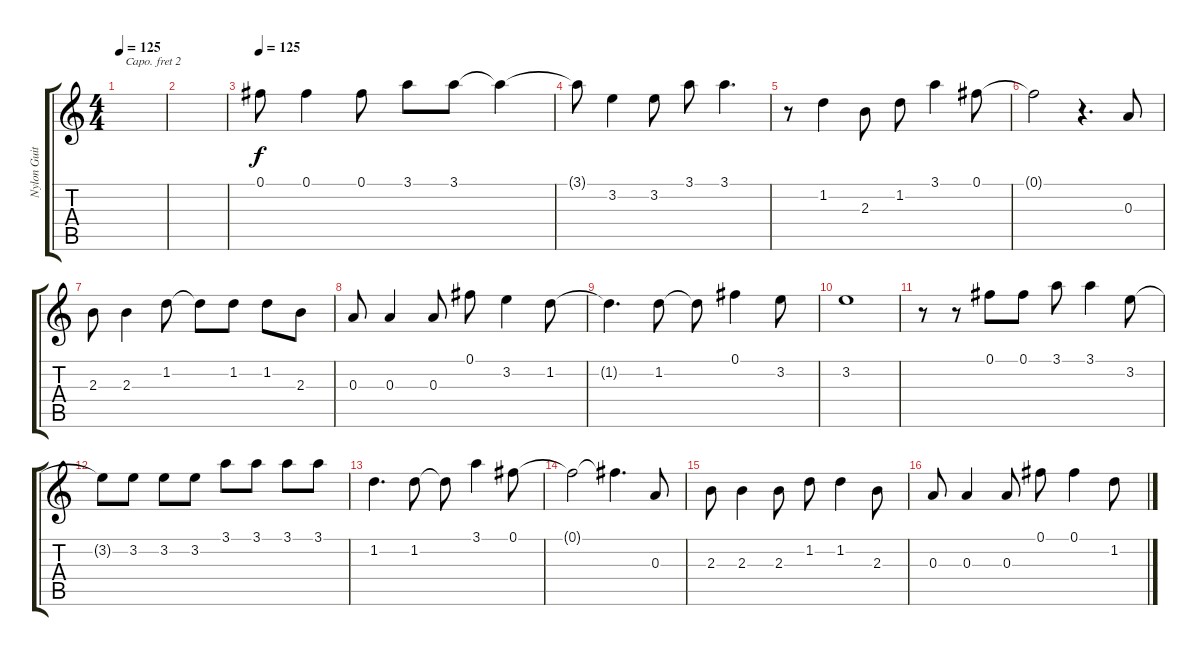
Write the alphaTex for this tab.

\track ("Nylon Guitar" "Nylon Guit") {instrument acousticguitarnylon}
\staff {score tabs}
\capo 2
\tuning (E4 B3 G3 D3 A2 E2) {hide}
\ts (4 4)
\tempo 125
\clef g2
\ks c
|
|
\tempo 125
0.1.8{volume 6} 0.1.4 0.1.8 3.1.8 3.1.8 3.1{t}.4 |
3.1{t}.8{volume 14} 3.2.4 3.2.8 3.1.8 3.1.4{d} |
r.8 1.2.4 2.3.8 1.2.8 3.1.4 0.1.8 |
0.1{t}.2 r.4{d} 0.3.8 |
2.3.8 2.3.4 1.2.8 1.2{t}.8 1.2.8 1.2.8 2.3.8 |
0.3.8 0.3.4 0.3.8 0.1.8 3.2.4 1.2.8 |
1.2{t}.4{d} 1.2.8 1.2{t}.8 0.1.4 3.2.8 |
3.2.1 |
r.8 r.8 0.1.8 0.1.8 3.1.8 3.1.4 3.2.8 |
3.2{t}.8 3.2.8 3.2.8 3.2.8 3.1.8 3.1.8 3.1.8 3.1.8 |
1.2.4{d} 1.2.8 1.2{t}.8 3.1.4 0.1.8 |
0.1{t}.2 0.1{t}.4{d} 0.3.8 |
2.3.8 2.3.4 2.3.8 1.2.8 1.2.4 2.3.8 |
0.3.8 0.3.4 0.3.8 0.1.8 0.1.4 1.2.8
